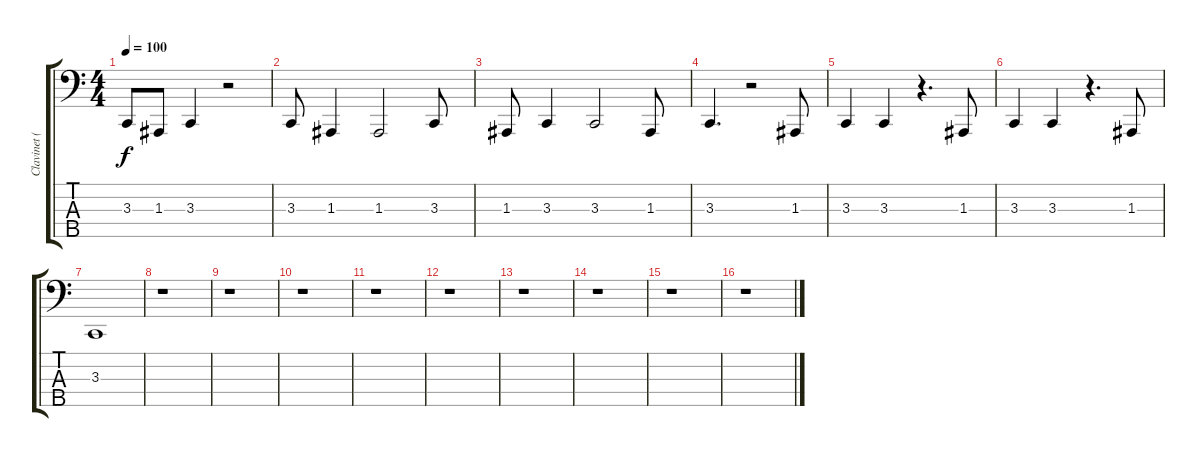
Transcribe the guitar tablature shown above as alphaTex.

\track ("Clavinet (Preston)" "Clavinet (") {instrument clavinet}
\staff {score tabs}
\tuning (G2 D2 A1 E1 B0) {hide}
\ts (4 4)
\tempo 100
\clef f4
\ks c
3.3.8{dy f} 1.3.8 3.3.4 r.2 |
3.3.8 1.3.4 1.3.2 3.3.8 |
1.3.8 3.3.4 3.3.2 1.3.8 |
3.3.4{d} r.2 1.3.8 |
3.3.4 3.3.4 r.4{d} 1.3.8 |
3.3.4 3.3.4 r.4{d} 1.3.8 |
3.3.1 |
r.1 |
r.1 |
r.1 |
r.1 |
r.1 |
r.1 |
r.1 |
r.1 |
r.1
